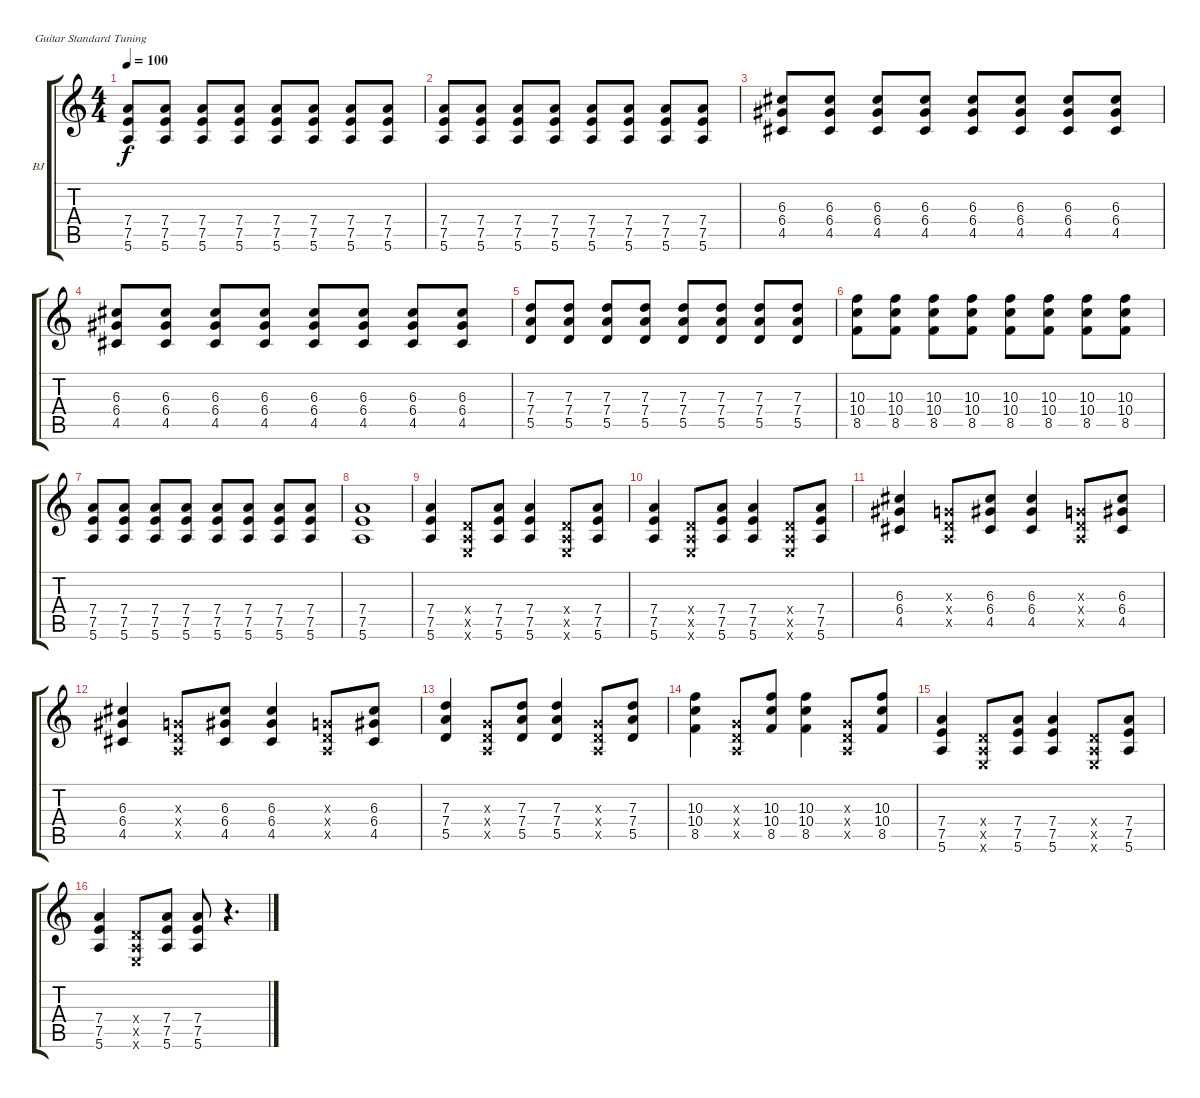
\defaultSystemsLayout 4
\bracketExtendMode groupsimilarinstruments
\firstSystemTrackNameOrientation horizontal
\otherSystemsTrackNameOrientation horizontal
\track ("Rhythm Guitar- Billie Joe" "BJ") {instrument distortionguitar}
\staff {score tabs}
\tuning (E4 B3 G3 D3 A2 E2)
\ts (4 4)
\tempo 100
\clef g2
\ks c
(5.6 7.5 7.4).8{dy f} (5.6 7.5 7.4).8 (5.6 7.5 7.4).8 (5.6 7.5 7.4).8 (5.6 7.5 7.4).8 (5.6 7.5 7.4).8 (5.6 7.5 7.4).8 (5.6 7.5 7.4).8 |
(5.6 7.5 7.4).8 (5.6 7.5 7.4).8 (5.6 7.5 7.4).8 (5.6 7.5 7.4).8 (5.6 7.5 7.4).8 (5.6 7.5 7.4).8 (5.6 7.5 7.4).8 (5.6 7.5 7.4).8 |
(4.5 6.4 6.3).8 (4.5 6.4 6.3).8 (4.5 6.4 6.3).8 (4.5 6.4 6.3).8 (4.5 6.4 6.3).8 (4.5 6.4 6.3).8 (4.5 6.4 6.3).8 (4.5 6.4 6.3).8 |
(4.5 6.4 6.3).8 (4.5 6.4 6.3).8 (4.5 6.4 6.3).8 (4.5 6.4 6.3).8 (4.5 6.4 6.3).8 (4.5 6.4 6.3).8 (4.5 6.4 6.3).8 (4.5 6.4 6.3).8 |
(5.5 7.4 7.3).8 (5.5 7.4 7.3).8 (5.5 7.4 7.3).8 (5.5 7.4 7.3).8 (5.5 7.4 7.3).8 (5.5 7.4 7.3).8 (5.5 7.4 7.3).8 (5.5 7.4 7.3).8 |
(8.5 10.4 10.3).8 (8.5 10.4 10.3).8 (8.5 10.4 10.3).8 (8.5 10.4 10.3).8 (8.5 10.4 10.3).8 (8.5 10.4 10.3).8 (8.5 10.4 10.3).8 (8.5 10.4 10.3).8 |
(5.6 7.5 7.4).8 (5.6 7.5 7.4).8 (5.6 7.5 7.4).8 (5.6 7.5 7.4).8 (5.6 7.5 7.4).8 (5.6 7.5 7.4).8 (5.6 7.5 7.4).8 (5.6 7.5 7.4).8 |
(5.6 7.5 7.4).1 |
(5.6 7.5 7.4).4 (0.6{x} 0.4{x} 0.5{x}).8 (5.6 7.5 7.4).8 (7.4 7.5 5.6).4 (0.5{x} 0.4{x} 0.6{x}).8 (7.5 7.4 5.6).8 |
(5.6 7.5 7.4).4 (0.6{x} 0.4{x} 0.5{x}).8 (5.6 7.5 7.4).8 (7.4 7.5 5.6).4 (0.5{x} 0.4{x} 0.6{x}).8 (7.5 7.4 5.6).8 |
(4.5 6.4 6.3).4 (0.4{x} 0.5{x} 0.3{x}).8 (4.5 6.4 6.3).8 (6.4 4.5 6.3).4 (0.5{x} 0.4{x} 0.3{x}).8 (4.5 6.4 6.3).8 |
(4.5 6.4 6.3).4 (0.4{x} 0.5{x} 0.3{x}).8 (4.5 6.4 6.3).8 (6.4 4.5 6.3).4 (0.5{x} 0.4{x} 0.3{x}).8 (4.5 6.4 6.3).8 |
(5.5 7.4 7.3).4 (0.4{x} 0.5{x} 0.3{x}).8 (5.5 7.4 7.3).8 (7.4 5.5 7.3).4 (0.5{x} 0.4{x} 0.3{x}).8 (5.5 7.4 7.3).8 |
(8.5 10.4 10.3).4 (0.4{x} 0.5{x} 0.3{x}).8 (8.5 10.4 10.3).8 (8.5 10.4 10.3).4 (0.5{x} 0.4{x} 0.3{x}).8 (8.5 10.4 10.3).8 |
(5.6 7.5 7.4).4 (0.6{x} 0.4{x} 0.5{x}).8 (5.6 7.5 7.4).8 (7.4 7.5 5.6).4 (0.5{x} 0.4{x} 0.6{x}).8 (7.5 7.4 5.6).8 |
(5.6 7.5 7.4).4 (0.6{x} 0.4{x} 0.5{x}).8 (5.6 7.5 7.4).8 (7.4 7.5 5.6).8 r.4{d}
